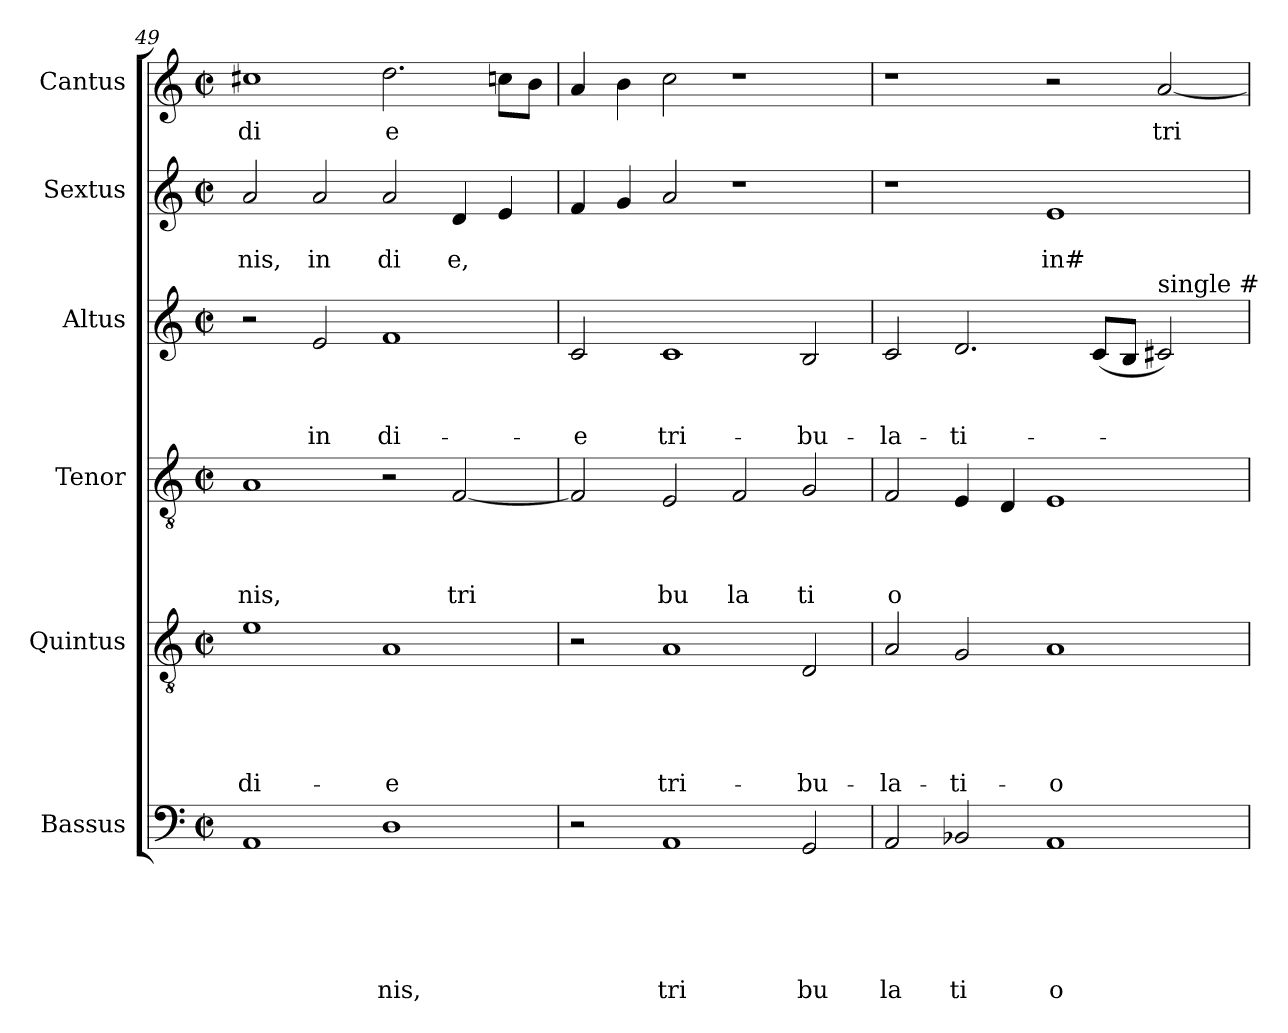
**kern	**text	**text	**text	**text	**text	**text	**kern	**text	**text	**text	**text	**text	**kern	**text	**text	**text	**text	**kern	**text	**text	**text	**kern	**text	**text	**kern	**text
*part6	*part6	*part6	*part6	*part6	*part6	*part6	*part5	*part5	*part5	*part5	*part5	*part5	*part4	*part4	*part4	*part4	*part4	*part3	*part3	*part3	*part3	*part2	*part2	*part2	*part1	*part1
*staff6	*staff6	*staff6	*staff6	*staff6	*staff6	*staff6	*staff5	*staff5	*staff5	*staff5	*staff5	*staff5	*staff4	*staff4	*staff4	*staff4	*staff4	*staff3	*staff3	*staff3	*staff3	*staff2	*staff2	*staff2	*staff1	*staff1
*I"Bassus	*	*	*	*	*	*	*I"Quintus	*	*	*	*	*	*I"Tenor	*	*	*	*	*I"Altus	*	*	*	*I"Sextus	*	*	*I"Cantus	*
*clefF4	*	*	*	*	*	*	*clefGv2	*	*	*	*	*	*clefGv2	*	*	*	*	*clefG2	*	*	*	*clefG2	*	*	*clefG2	*
*k[]	*	*	*	*	*	*	*k[]	*	*	*	*	*	*k[]	*	*	*	*	*k[]	*	*	*	*k[]	*	*	*k[]	*
*C:	*	*	*	*	*	*	*C:	*	*	*	*	*	*C:	*	*	*	*	*C:	*	*	*	*C:	*	*	*C:	*
*M2/2	*	*	*	*	*	*	*M2/2	*	*	*	*	*	*M2/2	*	*	*	*	*M2/2	*	*	*	*M2/2	*	*	*M2/2	*
*met(c|)	*	*	*	*	*	*	*met(c|)	*	*	*	*	*	*met(c|)	*	*	*	*	*met(c|)	*	*	*	*met(c|)	*	*	*met(c|)	*
=49	=49	=49	=49	=49	=49	=49	=49	=49	=49	=49	=49	=49	=49	=49	=49	=49	=49	=49	=49	=49	=49	=49	=49	=49	=49	=49
!	!	!	!	!	!	!	!	!	!	!	!	!LO:LY:b	!	!	!	!	!LO:LY:b	!	!	!	!	!	!	!LO:LY:b	!	!LO:LY:b
1AA	.	.	.	.	.	.	1e	.	.	.	.	di-	1A	.	.	.	nis,	2r	.	.	.	2a/	.	nis,	1cc#X	di
!	!	!	!	!	!	!	!	!	!	!	!	!	!	!	!	!	!	!	!	!	!LO:LY:b	!	!	!LO:LY:b	!	!
.	.	.	.	.	.	.	.	.	.	.	.	.	.	.	.	.	.	2e/	.	.	in	2a/	.	in	.	.
!	!	!	!	!	!	!LO:LY:b	!	!	!	!	!	!LO:LY:b	!	!	!	!	!	!	!	!	!LO:LY:b	!	!	!LO:LY:b	!	!LO:LY:b
1D	.	.	.	.	.	nis,	1A	.	.	.	.	-e	2r	.	.	.	.	1f	.	.	di-	2a/	.	di	2.dd\	e
!	!	!	!	!	!	!	!	!	!	!	!	!	!	!	!	!	!LO:LY:b	!	!	!	!	!	!	!LO:LY:b	!	!
.	.	.	.	.	.	.	.	.	.	.	.	.	[<2F/	.	.	.	tri	.	.	.	.	4d/	.	e,	.	.
.	.	.	.	.	.	.	.	.	.	.	.	.	.	.	.	.	.	.	.	.	.	4e/	.	.	8ccn\L	.
.	.	.	.	.	.	.	.	.	.	.	.	.	.	.	.	.	.	.	.	.	.	.	.	.	8b\J	.
=50	=50	=50	=50	=50	=50	=50	=50	=50	=50	=50	=50	=50	=50	=50	=50	=50	=50	=50	=50	=50	=50	=50	=50	=50	=50	=50
!	!	!	!	!	!	!	!	!	!	!	!	!	!	!	!	!	!	!	!	!	!LO:LY:b	!	!	!	!	!
2r	.	.	.	.	.	.	2r	.	.	.	.	.	2F/]	.	.	.	.	2c/	.	.	-e	4f/	.	.	4a/	.
.	.	.	.	.	.	.	.	.	.	.	.	.	.	.	.	.	.	.	.	.	.	4g/	.	.	4b\	.
!	!	!	!	!	!	!LO:LY:b	!	!	!	!	!	!LO:LY:b	!	!	!	!	!LO:LY:b	!	!	!	!LO:LY:b	!	!	!	!	!
1AA	.	.	.	.	.	tri	1A	.	.	.	.	tri-	2E/	.	.	.	bu	1c	.	.	tri-	2a/	.	.	2cc\	.
!	!	!	!	!	!	!	!	!	!	!	!	!	!	!	!	!	!LO:LY:b	!	!	!	!	!	!	!	!	!
.	.	.	.	.	.	.	.	.	.	.	.	.	2F/	.	.	.	la	.	.	.	.	1r	.	.	1r	.
!	!	!	!	!	!	!LO:LY:b	!	!	!	!	!	!LO:LY:b	!	!	!	!	!LO:LY:b	!	!	!	!LO:LY:b	!	!	!	!	!
2GG/	.	.	.	.	.	bu	2D/	.	.	.	.	-bu-	2G/	.	.	.	ti	2B/	.	.	-bu-	.	.	.	.	.
=51	=51	=51	=51	=51	=51	=51	=51	=51	=51	=51	=51	=51	=51	=51	=51	=51	=51	=51	=51	=51	=51	=51	=51	=51	=51	=51
!	!	!	!	!	!	!LO:LY:b	!	!	!	!	!	!LO:LY:b	!	!	!	!	!LO:LY:b	!	!	!	!LO:LY:b	!	!	!	!	!
2AA/	.	.	.	.	.	la	2A/	.	.	.	.	-la-	2F/	.	.	.	o	2c/	.	.	-la-	1r	.	.	1r	.
!	!	!	!	!	!	!LO:LY:b	!	!	!	!	!	!LO:LY:b	!	!	!	!	!	!	!	!	!LO:LY:b	!	!	!	!	!
2BB-X/	.	.	.	.	.	ti	2G/	.	.	.	.	-ti-	4E/	.	.	.	.	2.d/	.	.	-ti-	.	.	.	.	.
.	.	.	.	.	.	.	.	.	.	.	.	.	4D/	.	.	.	.	.	.	.	.	.	.	.	.	.
!	!	!	!	!	!	!LO:LY:b	!	!	!	!	!	!LO:LY:b	!	!	!	!	!	!	!	!	!	!	!	!LO:LY:b	!	!
1AA	.	.	.	.	.	o	1A	.	.	.	.	-o-	1E	.	.	.	.	.	.	.	.	1e	.	in#	2r	.
.	.	.	.	.	.	.	.	.	.	.	.	.	.	.	.	.	.	(<8c/L	.	.	.	.	.	.	.	.
.	.	.	.	.	.	.	.	.	.	.	.	.	.	.	.	.	.	8B/J	.	.	.	.	.	.	.	.
!	!	!	!	!	!	!	!	!	!	!	!	!	!	!	!	!	!	!LO:TX:a:t=single #	!	!	!	!	!	!	!	!
!	!	!	!	!	!	!	!	!	!	!	!	!	!	!	!	!	!	!	!	!	!	!	!	!	!	!LO:LY:b
.	.	.	.	.	.	.	.	.	.	.	.	.	.	.	.	.	.	2c#/)	.	.	.	.	.	.	[<2a/	tri
=	=	=	=	=	=	=	=	=	=	=	=	=	=	=	=	=	=	=	=	=	=	=	=	=	=	=
*-	*-	*-	*-	*-	*-	*-	*-	*-	*-	*-	*-	*-	*-	*-	*-	*-	*-	*-	*-	*-	*-	*-	*-	*-	*-	*-
